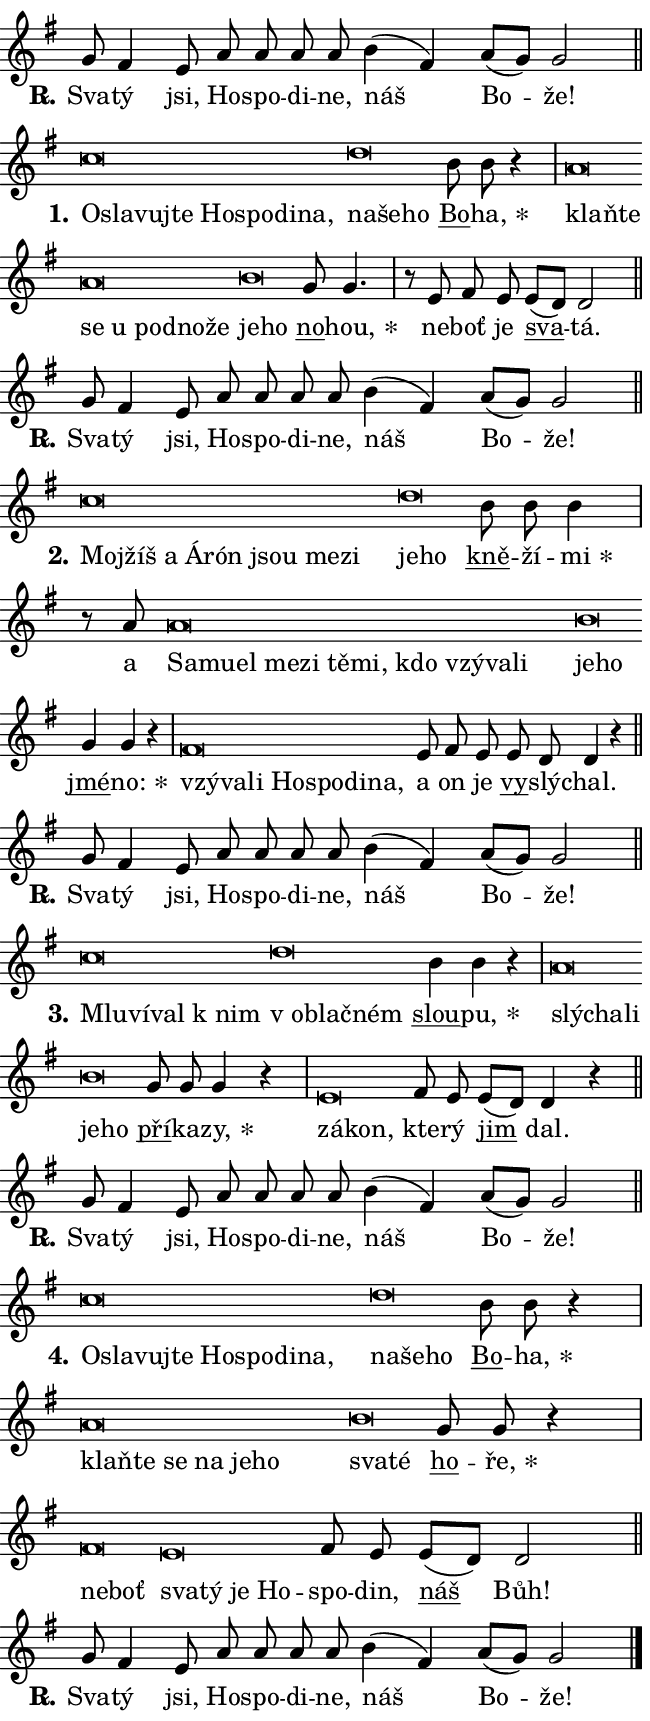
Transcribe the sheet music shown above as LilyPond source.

\version "2.24.0"
\header { tagline = "" }
\paper {
  indent = 0\cm
  top-margin = 0\cm
  right-margin = 0.13\cm % to fit lyric hyphens
  bottom-margin = 0\cm
  left-margin = 0\cm
  paper-width = 11\cm
  page-breaking = #ly:one-page-breaking
  system-system-spacing.basic-distance = #11
  score-system-spacing.basic-distance = #11
  ragged-last = ##f
}


%% Author: Thomas Morley
%% https://lists.gnu.org/archive/html/lilypond-user/2020-05/msg00002.html
#(define (line-position grob)
"Returns position of @var[grob} in current system:
   @code{'start}, if at first time-step
   @code{'end}, if at last time-step
   @code{'middle} otherwise
"
  (let* ((col (ly:item-get-column grob))
         (ln (ly:grob-object col 'left-neighbor))
         (rn (ly:grob-object col 'right-neighbor))
         (col-to-check-left (if (ly:grob? ln) ln col))
         (col-to-check-right (if (ly:grob? rn) rn col))
         (break-dir-left
           (and
             (ly:grob-property col-to-check-left 'non-musical #f)
             (ly:item-break-dir col-to-check-left)))
         (break-dir-right
           (and
             (ly:grob-property col-to-check-right 'non-musical #f)
             (ly:item-break-dir col-to-check-right))))
        (cond ((eqv? 1 break-dir-left) 'start)
              ((eqv? -1 break-dir-right) 'end)
              (else 'middle))))

#(define (tranparent-at-line-position vctor)
  (lambda (grob)
  "Relying on @code{line-position} select the relevant enry from @var{vctor}.
Used to determine transparency,"
    (case (line-position grob)
      ((end) (not (vector-ref vctor 0)))
      ((middle) (not (vector-ref vctor 1)))
      ((start) (not (vector-ref vctor 2))))))

noteHeadBreakVisibility =
#(define-music-function (break-visibility)(vector?)
"Makes @code{NoteHead}s transparent relying on @var{break-visibility}"
#{
  \override NoteHead.transparent =
    #(tranparent-at-line-position break-visibility)
#})

#(define delete-ledgers-for-transparent-note-heads
  (lambda (grob)
    "Reads whether a @code{NoteHead} is transparent.
If so this @code{NoteHead} is removed from @code{'note-heads} from
@var{grob}, which is supposed to be @code{LedgerLineSpanner}.
As a result ledgers are not printed for this @code{NoteHead}"
    (let* ((nhds-array (ly:grob-object grob 'note-heads))
           (nhds-list
             (if (ly:grob-array? nhds-array)
                 (ly:grob-array->list nhds-array)
                 '()))
           ;; Relies on the transparent-property being done before
           ;; Staff.LedgerLineSpanner.after-line-breaking is executed.
           ;; This is fragile ...
           (to-keep
             (remove
               (lambda (nhd)
                 (ly:grob-property nhd 'transparent #f))
               nhds-list)))
      ;; TODO find a better method to iterate over grob-arrays, similiar
      ;; to filter/remove etc for lists
      ;; For now rebuilt from scratch
      (set! (ly:grob-object grob 'note-heads)  '())
      (for-each
        (lambda (nhd)
          (ly:pointer-group-interface::add-grob grob 'note-heads nhd))
        to-keep))))

squashNotes = {
  \override NoteHead.X-extent = #'(-0.2 . 0.2)
  \override NoteHead.Y-extent = #'(-0.75 . 0)
  \override NoteHead.stencil =
    #(lambda (grob)
       (let ((pos (ly:grob-property grob 'staff-position)))
         (begin
           (if (< pos -7) (display "ERROR: Lower brevis then expected\n") (display ""))
           (if (<= pos -6) ly:text-interface::print ly:note-head::print))))
}
unSquashNotes = {
  \revert NoteHead.X-extent
  \revert NoteHead.Y-extent
  \revert NoteHead.stencil
}

hideNotes = \noteHeadBreakVisibility #begin-of-line-visible
unHideNotes = \noteHeadBreakVisibility #all-visible

% work-around for resetting accidentals
% https://lilypond.org/doc/v2.23/Documentation/notation/displaying-rhythms#unmetered-music
cadenzaMeasure = {
  \cadenzaOff
  \partial 1024 s1024
  \cadenzaOn
}

#(define-markup-command (accent layout props text) (markup?)
  "Underline accented syllable"
  (interpret-markup layout props
    #{\markup \override #'(offset . 4.3) \underline { #text }#}))

responsum = \markup \concat {
  "R" \hspace #-1.05 \path #0.1 #'((moveto 0 0.07) (lineto 0.9 0.8)) \hspace #0.05 "."
}

spaceSize = #0.6828661417322834 % exact space size for TeX Gyre Schola

\layout {
  \context {
    \Staff
    \remove "Time_signature_engraver"
    \override LedgerLineSpanner.after-line-breaking = #delete-ledgers-for-transparent-note-heads
  }
  \context {
    \Lyrics {
      \override LyricSpace.minimum-distance = \spaceSize
      \override LyricText.font-name = #"TeX Gyre Schola"
      \override LyricText.font-size = 1
      \override StanzaNumber.font-name = #"TeX Gyre Schola Bold"
      \override StanzaNumber.font-size = 1
    }
  }
  \context {
    \Score 
    \override NoteHead.text =
      #(lambda (grob) 
        (let ((pos (ly:grob-property grob 'staff-position)))
          #{\markup {
            \combine
              \halign #-0.55 \raise #(if (= pos -6) 0 0.5) \override #'(thickness . 2) \draw-line #'(3.2 . 0)
              \musicglyph "noteheads.sM1"
          }#}))
  }
}

% magnetic-lyrics.ily
%
%   written by
%     Jean Abou Samra <jean@abou-samra.fr>
%     Werner Lemberg <wl@gnu.org>
%
%   adapted by
%     Jiri Hon <jiri.hon@gmail.com>
%
% Version 2022-Apr-15

% https://www.mail-archive.com/lilypond-user@gnu.org/msg149350.html

#(define (Left_hyphen_pointer_engraver context)
   "Collect syllable-hyphen-syllable occurrences in lyrics and store
them in properties.  This engraver only looks to the left.  For
example, if the lyrics input is @code{foo -- bar}, it does the
following.

@itemize @bullet
@item
Set the @code{text} property of the @code{LyricHyphen} grob between
@q{foo} and @q{bar} to @code{foo}.

@item
Set the @code{left-hyphen} property of the @code{LyricText} grob with
text @q{foo} to the @code{LyricHyphen} grob between @q{foo} and
@q{bar}.
@end itemize

Use this auxiliary engraver in combination with the
@code{lyric-@/text::@/apply-@/magnetic-@/offset!} hook."
   (let ((hyphen #f)
         (text #f))
     (make-engraver
      (acknowledgers
       ((lyric-syllable-interface engraver grob source-engraver)
        (set! text grob)))
      (end-acknowledgers
       ((lyric-hyphen-interface engraver grob source-engraver)
        ;(when (not (grob::has-interface grob 'lyric-space-interface))
          (set! hyphen grob)));)
      ((stop-translation-timestep engraver)
       (when (and text hyphen)
         (ly:grob-set-object! text 'left-hyphen hyphen))
       (set! text #f)
       (set! hyphen #f)))))

#(define (lyric-text::apply-magnetic-offset! grob)
   "If the space between two syllables is less than the value in
property @code{LyricText@/.details@/.squash-threshold}, move the right
syllable to the left so that it gets concatenated with the left
syllable.

Use this function as a hook for
@code{LyricText@/.after-@/line-@/breaking} if the
@code{Left_@/hyphen_@/pointer_@/engraver} is active."
   (let ((hyphen (ly:grob-object grob 'left-hyphen #f)))
     (when hyphen
       (let ((left-text (ly:spanner-bound hyphen LEFT)))
         (when (grob::has-interface left-text 'lyric-syllable-interface)
           (let* ((common (ly:grob-common-refpoint grob left-text X))
                  (this-x-ext (ly:grob-extent grob common X))
                  (left-x-ext
                   (begin
                     ;; Trigger magnetism for left-text.
                     (ly:grob-property left-text 'after-line-breaking)
                     (ly:grob-extent left-text common X)))
                  ;; `delta` is the gap width between two syllables.
                  (delta (- (interval-start this-x-ext)
                            (interval-end left-x-ext)))
                  (details (ly:grob-property grob 'details))
                  (threshold (assoc-get 'squash-threshold details 0.2)))
             (when (< delta threshold)
               (let* (;; We have to manipulate the input text so that
                      ;; ligatures crossing syllable boundaries are not
                      ;; disabled.  For languages based on the Latin
                      ;; script this is essentially a beautification.
                      ;; However, for non-Western scripts it can be a
                      ;; necessity.
                      (lt (ly:grob-property left-text 'text))
                      (rt (ly:grob-property grob 'text))
                      (is-space (grob::has-interface hyphen 'lyric-space-interface))
                      (space (if is-space " " ""))
                      (extra-delta (if is-space spaceSize 0))
                      ;; Append new syllable.
                      (ltrt-space (if (and (string? lt) (string? rt))
                                (string-append lt space rt)
                                (make-concat-markup (list lt space rt))))
                      ;; Right-align `ltrt` to the right side.
                      (ltrt-space-markup (grob-interpret-markup
                               grob
                               (make-translate-markup
                                (cons (interval-length this-x-ext) 0)
                                (make-right-align-markup ltrt-space)))))
                 (begin
                   ;; Don't print `left-text`.
                   (ly:grob-set-property! left-text 'stencil #f)
                   ;; Set text and stencil (which holds all collected
                   ;; syllables so far) and shift it to the left.
                   (ly:grob-set-property! grob 'text ltrt-space)
                   (ly:grob-set-property! grob 'stencil ltrt-space-markup)
                   (ly:grob-translate-axis! grob (- (- delta extra-delta)) X))))))))))


#(define (lyric-hyphen::displace-bounds-first grob)
   ;; Make very sure this callback isn't triggered too early.
   (let ((left (ly:spanner-bound grob LEFT))
         (right (ly:spanner-bound grob RIGHT)))
     (ly:grob-property left 'after-line-breaking)
     (ly:grob-property right 'after-line-breaking)
     (ly:lyric-hyphen::print grob)))

squashThreshold = #0.4

\layout {
  \context {
    \Lyrics
    \consists #Left_hyphen_pointer_engraver
    \override LyricText.after-line-breaking =
      #lyric-text::apply-magnetic-offset!
    \override LyricHyphen.stencil = #lyric-hyphen::displace-bounds-first
    \override LyricText.details.squash-threshold = \squashThreshold
    \override LyricHyphen.minimum-distance = 0
    \override LyricHyphen.minimum-length = \squashThreshold
  }
}

squashText = \override LyricText.details.squash-threshold = 9999
unSquashText = \override LyricText.details.squash-threshold = \squashThreshold

leftText = \override LyricText.self-alignment-X = #LEFT
unLeftText = \revert LyricText.self-alignment-X

starOffset = #(lambda (grob) 
                (let ((x_offset (ly:self-alignment-interface::aligned-on-x-parent grob)))
                  (if (= x_offset 0) 0 (+ x_offset 1.2))))

star = #(define-music-function (syllable)(string?)
"Append star separator at the end of a syllable"
#{
  \once \override LyricText.X-offset = #starOffset
  \lyricmode { \markup {
    #syllable
    \override #'((font-name . "TeX Gyre Schola Bold")) \hspace #0.2 \lower #0.65 \larger "*"
  } }
#})

starAccent = #(define-music-function (syllable)(string?)
"Append star separator at the end of a syllable and make accent"
#{
  \once \override LyricText.X-offset = #starOffset
  \lyricmode { \markup {
    \accent #syllable
    \override #'((font-name . "TeX Gyre Schola Bold")) \hspace #0.2 \lower #0.65 \larger "*"
  } }
#})

breath = #(define-music-function (syllable)(string?)
"Append breathing indicator at the end of a syllable"
#{
  \lyricmode { \markup { #syllable "+" } }
#})

optionalBreath = #(define-music-function (syllable)(string?)
"Append optional breathing indicator at the end of a syllable"
#{
  \lyricmode { \markup { #syllable "(+)" } }
#})


\score {
    <<
        \new Voice = "melody" { \cadenzaOn \key g \major \relative { g'8 fis4 e8 a a a a \bar "" b4( fis) a8[( g)] g2 \cadenzaMeasure \bar "||" \break } }
        \new Lyrics \lyricsto "melody" { \lyricmode { \set stanza = \responsum
Sva -- tý jsi, Ho -- spo -- di -- ne, náš Bo -- že! } }
    >>
    \layout {}
}

\score {
    <<
        \new Voice = "melody" { \cadenzaOn \key g \major \relative { \squashNotes c''\breve*1/16 \hideNotes \breve*1/16 \bar "" \breve*1/16 \bar "" \breve*1/16 \bar "" \breve*1/16 \bar "" \breve*1/16 \bar "" \breve*1/16 \breve*1/16 \bar "" \unHideNotes \unSquashNotes \squashNotes d\breve*1/16 \hideNotes \breve*1/16 \breve*1/16 \bar "" \unHideNotes \unSquashNotes \bar "" b8 b r4 \cadenzaMeasure \bar "|" \squashNotes a\breve*1/16 \hideNotes \breve*1/16 \bar "" \breve*1/16 \bar "" \breve*1/16 \bar "" \breve*1/16 \bar "" \breve*1/16 \breve*1/16 \bar "" \unHideNotes \unSquashNotes \squashNotes b\breve*1/16 \hideNotes \breve*1/16 \bar "" \unHideNotes \unSquashNotes \bar "" g8 g4. \cadenzaMeasure \bar "|" r8 e8 fis8 e \bar "" e[( d)] d2 \cadenzaMeasure \bar "||" \break } }
        \new Lyrics \lyricsto "melody" { \lyricmode { \set stanza = "1."
\leftText O -- \squashText sla -- vuj -- te Ho -- spo -- di -- na, \unSquashText na -- \squashText še -- ho \unLeftText \unSquashText \markup \accent Bo -- \star ha, \leftText klaň -- \squashText te se u pod -- no -- že \unSquashText je -- \squashText ho \unLeftText \unSquashText \markup \accent no -- \star hou, ne -- boť je \markup \accent sva -- tá. } }
    >>
    \layout {}
}

\score {
    <<
        \new Voice = "melody" { \cadenzaOn \key g \major \relative { g'8 fis4 e8 a a a a \bar "" b4( fis) a8[( g)] g2 \cadenzaMeasure \bar "||" \break } }
        \new Lyrics \lyricsto "melody" { \lyricmode { \set stanza = \responsum
Sva -- tý jsi, Ho -- spo -- di -- ne, náš Bo -- že! } }
    >>
    \layout {}
}

\score {
    <<
        \new Voice = "melody" { \cadenzaOn \key g \major \relative { \squashNotes c''\breve*1/16 \hideNotes \breve*1/16 \bar "" \breve*1/16 \bar "" \breve*1/16 \bar "" \breve*1/16 \bar "" \breve*1/16 \bar "" \breve*1/16 \breve*1/16 \bar "" \unHideNotes \unSquashNotes \squashNotes d\breve*1/16 \hideNotes \breve*1/16 \bar "" \unHideNotes \unSquashNotes \bar "" b8 b b4 \cadenzaMeasure \bar "|" r8 a8 \squashNotes a\breve*1/16 \hideNotes \breve*1/16 \bar "" \breve*1/16 \bar "" \breve*1/16 \bar "" \breve*1/16 \bar "" \breve*1/16 \bar "" \breve*1/16 \bar "" \breve*1/16 \bar "" \breve*1/16 \bar "" \breve*1/16 \breve*1/16 \bar "" \unHideNotes \unSquashNotes \squashNotes b\breve*1/16 \hideNotes \breve*1/16 \bar "" \unHideNotes \unSquashNotes \bar "" g4 g r \cadenzaMeasure \bar "|" \squashNotes fis\breve*1/16 \hideNotes \breve*1/16 \bar "" \breve*1/16 \bar "" \breve*1/16 \bar "" \breve*1/16 \bar "" \breve*1/16 \breve*1/16 \bar "" \unHideNotes \unSquashNotes e8 fis8 e \bar "" e d d4 r \cadenzaMeasure \bar "||" \break } }
        \new Lyrics \lyricsto "melody" { \lyricmode { \set stanza = "2."
\leftText Moj -- \squashText žíš a Á -- rón jsou me -- zi \unSquashText je -- \squashText ho \unLeftText \unSquashText \markup \accent kně -- ží -- \star mi a \leftText Sa -- \squashText mu -- el me -- zi tě -- mi, kdo vzý -- va -- li \unSquashText je -- \squashText ho \unLeftText \unSquashText \markup \accent jmé -- \star no: \leftText vzý -- \squashText va -- li Ho -- spo -- di -- na, \unLeftText \unSquashText a on je \markup \accent vy -- slý -- chal. } }
    >>
    \layout {}
}

\score {
    <<
        \new Voice = "melody" { \cadenzaOn \key g \major \relative { g'8 fis4 e8 a a a a \bar "" b4( fis) a8[( g)] g2 \cadenzaMeasure \bar "||" \break } }
        \new Lyrics \lyricsto "melody" { \lyricmode { \set stanza = \responsum
Sva -- tý jsi, Ho -- spo -- di -- ne, náš Bo -- že! } }
    >>
    \layout {}
}

\score {
    <<
        \new Voice = "melody" { \cadenzaOn \key g \major \relative { \squashNotes c''\breve*1/16 \hideNotes \breve*1/16 \bar "" \breve*1/16 \breve*1/16 \bar "" \unHideNotes \unSquashNotes \squashNotes d\breve*1/16 \hideNotes \breve*1/16 \breve*1/16 \bar "" \unHideNotes \unSquashNotes \bar "" b4 b r \cadenzaMeasure \bar "|" \squashNotes a\breve*1/16 \hideNotes \breve*1/16 \breve*1/16 \bar "" \unHideNotes \unSquashNotes \squashNotes b\breve*1/16 \hideNotes \breve*1/16 \bar "" \unHideNotes \unSquashNotes \bar "" g8 g g4 r \cadenzaMeasure \bar "|" \squashNotes e\breve*1/16 \hideNotes \breve*1/16 \bar "" \unHideNotes \unSquashNotes fis8 e \bar "" e[( d)] d4 r \cadenzaMeasure \bar "||" \break } }
        \new Lyrics \lyricsto "melody" { \lyricmode { \set stanza = "3."
\leftText Mlu -- \squashText ví -- val "k nim" \unSquashText "v ob" -- \squashText lač -- ném \unLeftText \unSquashText \markup \accent slou -- \star pu, \leftText slý -- \squashText cha -- li \unSquashText je -- \squashText ho \unLeftText \unSquashText \markup \accent pří -- ka -- \star zy, \leftText zá -- \squashText kon, \unLeftText \unSquashText kte -- rý \markup \accent jim dal. } }
    >>
    \layout {}
}

\score {
    <<
        \new Voice = "melody" { \cadenzaOn \key g \major \relative { g'8 fis4 e8 a a a a \bar "" b4( fis) a8[( g)] g2 \cadenzaMeasure \bar "||" \break } }
        \new Lyrics \lyricsto "melody" { \lyricmode { \set stanza = \responsum
Sva -- tý jsi, Ho -- spo -- di -- ne, náš Bo -- že! } }
    >>
    \layout {}
}

\score {
    <<
        \new Voice = "melody" { \cadenzaOn \key g \major \relative { \squashNotes c''\breve*1/16 \hideNotes \breve*1/16 \bar "" \breve*1/16 \bar "" \breve*1/16 \bar "" \breve*1/16 \bar "" \breve*1/16 \bar "" \breve*1/16 \breve*1/16 \bar "" \unHideNotes \unSquashNotes \squashNotes d\breve*1/16 \hideNotes \breve*1/16 \breve*1/16 \bar "" \unHideNotes \unSquashNotes \bar "" b8 b r4 \cadenzaMeasure \bar "|" \squashNotes a\breve*1/16 \hideNotes \breve*1/16 \bar "" \breve*1/16 \bar "" \breve*1/16 \bar "" \breve*1/16 \breve*1/16 \bar "" \unHideNotes \unSquashNotes \squashNotes b\breve*1/16 \hideNotes \breve*1/16 \bar "" \unHideNotes \unSquashNotes \bar "" g8 g r4 \cadenzaMeasure \bar "|" \squashNotes fis\breve*1/16 \hideNotes \breve*1/16 \bar "" \unHideNotes \unSquashNotes \squashNotes e\breve*1/16 \hideNotes \breve*1/16 \bar "" \breve*1/16 \breve*1/16 \bar "" \unHideNotes \unSquashNotes fis8 e \bar "" e[( d)] d2 \cadenzaMeasure \bar "||" \break } }
        \new Lyrics \lyricsto "melody" { \lyricmode { \set stanza = "4."
\leftText O -- \squashText sla -- vuj -- te Ho -- spo -- di -- na, \unSquashText na -- \squashText še -- ho \unLeftText \unSquashText \markup \accent Bo -- \star ha, \leftText klaň -- \squashText te se na je -- ho \unSquashText sva -- \squashText té \unLeftText \unSquashText \markup \accent ho -- \star ře, \leftText ne -- \squashText boť \unSquashText sva -- \squashText tý je Ho -- \unLeftText \unSquashText spo -- din, \markup \accent náš Bůh! } }
    >>
    \layout {}
}

\score {
    <<
        \new Voice = "melody" { \cadenzaOn \key g \major \relative { g'8 fis4 e8 a a a a \bar "" b4( fis) a8[( g)] g2 \cadenzaMeasure \bar "||" \break } \bar "|." }
        \new Lyrics \lyricsto "melody" { \lyricmode { \set stanza = \responsum
Sva -- tý jsi, Ho -- spo -- di -- ne, náš Bo -- že! } }
    >>
    \layout {}
}
